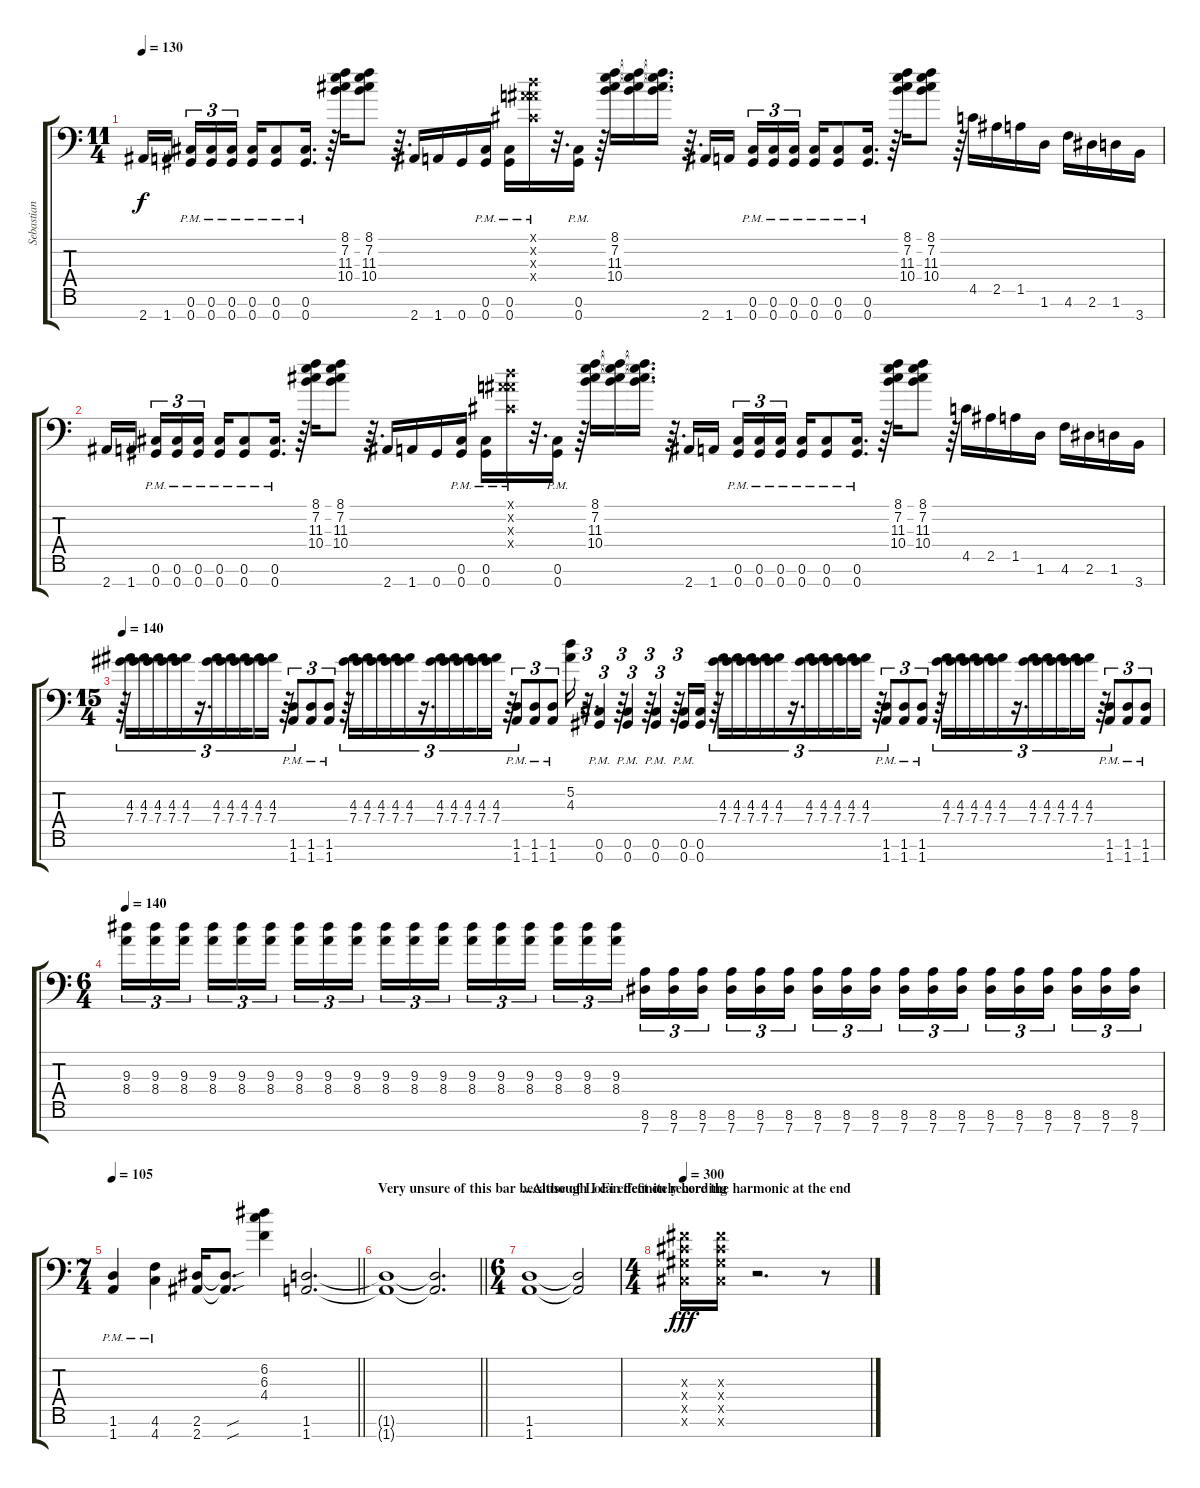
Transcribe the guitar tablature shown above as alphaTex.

\track ("Sebastian Chaput" "Sebastian ") {instrument distortionguitar}
\staff {score tabs}
\tuning (F3 A3 Gb3 Db3 Ab2 Db2 Ab1) {hide}
\ts (11 4)
\tempo 130
\clef f4
\ks c
2.7.16{dy f volume 13} 1.7.16{beam splitsecondary} (0.6{pm} 0.7{pm}).16{tu (3 2)} (0.6{pm} 0.7{pm}).16{tu (3 2)} (0.6{pm} 0.7{pm}).16{tu (3 2)} (0.6{pm} 0.7{pm}).16 (0.6{pm} 0.7{pm}).8 (0.6{pm} 0.7{pm}).16{d} r.64 (8.1 7.2 11.3 10.4).16{volume 10 instrument distortionguitar} (8.1 7.2 11.3 10.4).8 r.64{d} 2.7.16{volume 13 instrument distortionguitar} 1.7.16 0.7.16 (0.6{pm} 0.7{pm}).16 (0.6{pm} 0.7{pm}).16 (5.1{pm x} 5.2{x} 3.3{x} 0.4{x}).16{instrument distortionguitar} r.32{d} (0.6{pm} 0.7{pm}).16{instrument distortionguitar} r.64 (8.1 7.2 11.3 10.4).16{volume 10 instrument distortionguitar} (8.1{t} 7.2{t} 11.3{t} 10.4{t}).16 (8.1{t} 7.2{t} 11.3{t} 10.4{t}).16{d} r.64{d} 2.7.16{volume 13 instrument distortionguitar} 1.7.16{beam splitsecondary} (0.6{pm} 0.7{pm}).16{tu (3 2)} (0.6{pm} 0.7{pm}).16{tu (3 2)} (0.6{pm} 0.7{pm}).16{tu (3 2)} (0.6{pm} 0.7{pm}).16 (0.6{pm} 0.7{pm}).8 (0.6{pm} 0.7{pm}).16{d} r.64 (8.1 7.2 11.3 10.4).16{volume 10 instrument distortionguitar} (8.1 7.2 11.3 10.4).8 r.64 4.5.16{volume 12 instrument distortionguitar} 2.5.16 1.5.16 1.6.16 4.6.16 2.6.16 1.6.16 3.7.16 |
2.7.16{volume 13} 1.7.16{beam splitsecondary} (0.6{pm} 0.7{pm}).16{tu (3 2)} (0.6{pm} 0.7{pm}).16{tu (3 2)} (0.6{pm} 0.7{pm}).16{tu (3 2)} (0.6{pm} 0.7{pm}).16 (0.6{pm} 0.7{pm}).8 (0.6{pm} 0.7{pm}).16{d} r.64 (8.1 7.2 11.3 10.4).16{volume 10 instrument distortionguitar} (8.1 7.2 11.3 10.4).8 r.64{d} 2.7.16{volume 13 instrument distortionguitar} 1.7.16 0.7.16 (0.6{pm} 0.7{pm}).16 (0.6{pm} 0.7{pm}).16 (5.1{pm x} 5.2{x} 3.3{x} 0.4{x}).16{instrument distortionguitar} r.32{d} (0.6{pm} 0.7{pm}).16{instrument distortionguitar} r.64 (8.1 7.2 11.3 10.4).16{volume 10 instrument distortionguitar} (8.1{t} 7.2{t} 11.3{t} 10.4{t}).16 (8.1{t} 7.2{t} 11.3{t} 10.4{t}).16{d} r.64{d} 2.7.16{volume 13 instrument distortionguitar} 1.7.16{beam splitsecondary} (0.6{pm} 0.7{pm}).16{tu (3 2)} (0.6{pm} 0.7{pm}).16{tu (3 2)} (0.6{pm} 0.7{pm}).16{tu (3 2)} (0.6{pm} 0.7{pm}).16 (0.6{pm} 0.7{pm}).8 (0.6{pm} 0.7{pm}).16{d} r.64 (8.1 7.2 11.3 10.4).16{volume 10 instrument distortionguitar} (8.1 7.2 11.3 10.4).8 r.64 4.5.16{volume 12 instrument distortionguitar} 2.5.16 1.5.16 1.6.16 4.6.16 2.6.16 1.6.16 3.7.16 |
\ts (15 4)
\tempo 140
r.64{tu (3 2) instrument distortionguitar} (4.3 7.4).16{tu (3 2)} (4.3 7.4).16{tu (3 2)} (4.3 7.4).16{tu (3 2)} (4.3 7.4).16{tu (3 2)} (4.3 7.4).16{tu (3 2)} r.16{d tu (3 2)} (4.3 7.4).16{tu (3 2)} (4.3 7.4).16{tu (3 2)} (4.3 7.4).16{tu (3 2) beam splitsecondary} (4.3 7.4).16{tu (3 2)} (4.3 7.4).16{tu (3 2)} r.64{tu (3 2)} (1.6{pm} 1.7{pm}).8{tu (3 2) instrument distortionguitar} (1.6{pm} 1.7{pm}).8{tu (3 2)} (1.6{pm} 1.7{pm}).8{tu (3 2)} r.64{tu (3 2)} (4.3 7.4).16{tu (3 2) instrument distortionguitar} (4.3 7.4).16{tu (3 2)} (4.3 7.4).16{tu (3 2)} (4.3 7.4).16{tu (3 2)} (4.3 7.4).16{tu (3 2)} r.16{d tu (3 2)} (4.3 7.4).16{tu (3 2)} (4.3 7.4).16{tu (3 2)} (4.3 7.4).16{tu (3 2) beam splitsecondary} (4.3 7.4).16{tu (3 2)} (4.3 7.4).16{tu (3 2)} r.64{tu (3 2)} (1.6{pm} 1.7{pm}).8{tu (3 2) instrument distortionguitar} (1.6{pm} 1.7{pm}).8{tu (3 2)} (1.6{pm} 1.7{pm}).8{tu (3 2)} (5.2 4.3).16{instrument distortionguitar} r.32{d tu (3 2)} (0.6{pm} 0.7{pm}).4{tu (3 2) instrument distortionguitar} r.64{tu (3 2)} (0.6{pm} 0.7{pm}).4{tu (3 2)} r.64{tu (3 2)} (0.6{pm} 0.7{pm}).4{tu (3 2)} r.64{tu (3 2)} (0.6{pm} 0.7{pm}).16 (0.6{pm} 0.7{pm}).16 r.64{tu (3 2)} (4.3 7.4).16{tu (3 2) instrument distortionguitar} (4.3 7.4).16{tu (3 2)} (4.3 7.4).16{tu (3 2)} (4.3 7.4).16{tu (3 2)} (4.3 7.4).16{tu (3 2)} r.16{d tu (3 2)} (4.3 7.4).16{tu (3 2)} (4.3 7.4).16{tu (3 2)} (4.3 7.4).16{tu (3 2) beam splitsecondary} (4.3 7.4).16{tu (3 2)} (4.3 7.4).16{tu (3 2)} r.64{tu (3 2)} (1.6{pm} 1.7{pm}).8{tu (3 2) instrument distortionguitar} (1.6{pm} 1.7{pm}).8{tu (3 2)} (1.6{pm} 1.7{pm}).8{tu (3 2)} r.64{tu (3 2)} (4.3 7.4).16{tu (3 2) instrument distortionguitar} (4.3 7.4).16{tu (3 2)} (4.3 7.4).16{tu (3 2)} (4.3 7.4).16{tu (3 2)} (4.3 7.4).16{tu (3 2)} r.16{d tu (3 2)} (4.3 7.4).16{tu (3 2)} (4.3 7.4).16{tu (3 2)} (4.3 7.4).16{tu (3 2) beam splitsecondary} (4.3 7.4).16{tu (3 2)} (4.3 7.4).16{tu (3 2)} r.64{tu (3 2)} (1.6{pm} 1.7{pm}).8{tu (3 2) instrument distortionguitar} (1.6{pm} 1.7{pm}).8{tu (3 2)} (1.6{pm} 1.7{pm}).8{tu (3 2)} |
\ts (6 4)
\tempo 140
(9.3 8.4).16{tu (3 2) instrument distortionguitar} (9.3 8.4).16{tu (3 2)} (9.3 8.4).16{tu (3 2) beam splitsecondary} (9.3 8.4).16{tu (3 2)} (9.3 8.4).16{tu (3 2)} (9.3 8.4).16{tu (3 2) beam splitsecondary} (9.3 8.4).16{tu (3 2)} (9.3 8.4).16{tu (3 2)} (9.3 8.4).16{tu (3 2) beam splitsecondary} (9.3 8.4).16{tu (3 2)} (9.3 8.4).16{tu (3 2)} (9.3 8.4).16{tu (3 2) beam splitsecondary} (9.3 8.4).16{tu (3 2)} (9.3 8.4).16{tu (3 2)} (9.3 8.4).16{tu (3 2) beam splitsecondary} (9.3 8.4).16{tu (3 2)} (9.3 8.4).16{tu (3 2)} (9.3 8.4).16{tu (3 2)} (8.6 7.7).16{tu (3 2) volume 16 instrument distortionguitar} (8.6 7.7).16{tu (3 2)} (8.6 7.7).16{tu (3 2) beam splitsecondary} (8.6 7.7).16{tu (3 2)} (8.6 7.7).16{tu (3 2)} (8.6 7.7).16{tu (3 2) beam splitsecondary} (8.6 7.7).16{tu (3 2)} (8.6 7.7).16{tu (3 2)} (8.6 7.7).16{tu (3 2) beam splitsecondary} (8.6 7.7).16{tu (3 2)} (8.6 7.7).16{tu (3 2)} (8.6 7.7).16{tu (3 2) beam splitsecondary} (8.6 7.7).16{tu (3 2)} (8.6 7.7).16{tu (3 2)} (8.6 7.7).16{tu (3 2) beam splitsecondary} (8.6 7.7).16{tu (3 2)} (8.6 7.7).16{tu (3 2)} (8.6 7.7).16{tu (3 2)} |
\ts (7 4)
\tempo 105
\barLineRight lightlight
(1.6{pm} 1.7{pm}).4{volume 15 instrument distortionguitar} (4.6{pm} 4.7{pm}).4 (2.6 2.7).16 (2.6{sou t} 2.7{sou t}).8{d} (6.2 6.3 4.4).4{instrument distortionguitar} (1.6 1.7).2{d instrument distortionguitar} |
\section ("" "Very unsure of this bar because of LoFi effect on recording")
\barLineRight lightlight
(1.6{t} 1.7{t}).1 (1.6{t} 1.7{t}).2{d} |
\ts (6 4)
\section ("" "...Although I can definitely here the harmonic at the end")
(1.6 1.7).1 (1.6{t} 1.7{t}).2 |
\ts (4 4)
\tempo 300
(0.3{x} 0.4{x} 0.5{x} 0.6{x}).16{dy fff volume 13 instrument distortionguitar} (0.3{x} 0.4{x} 0.5{x} 0.6{x}).16 r.2{d} r.8
